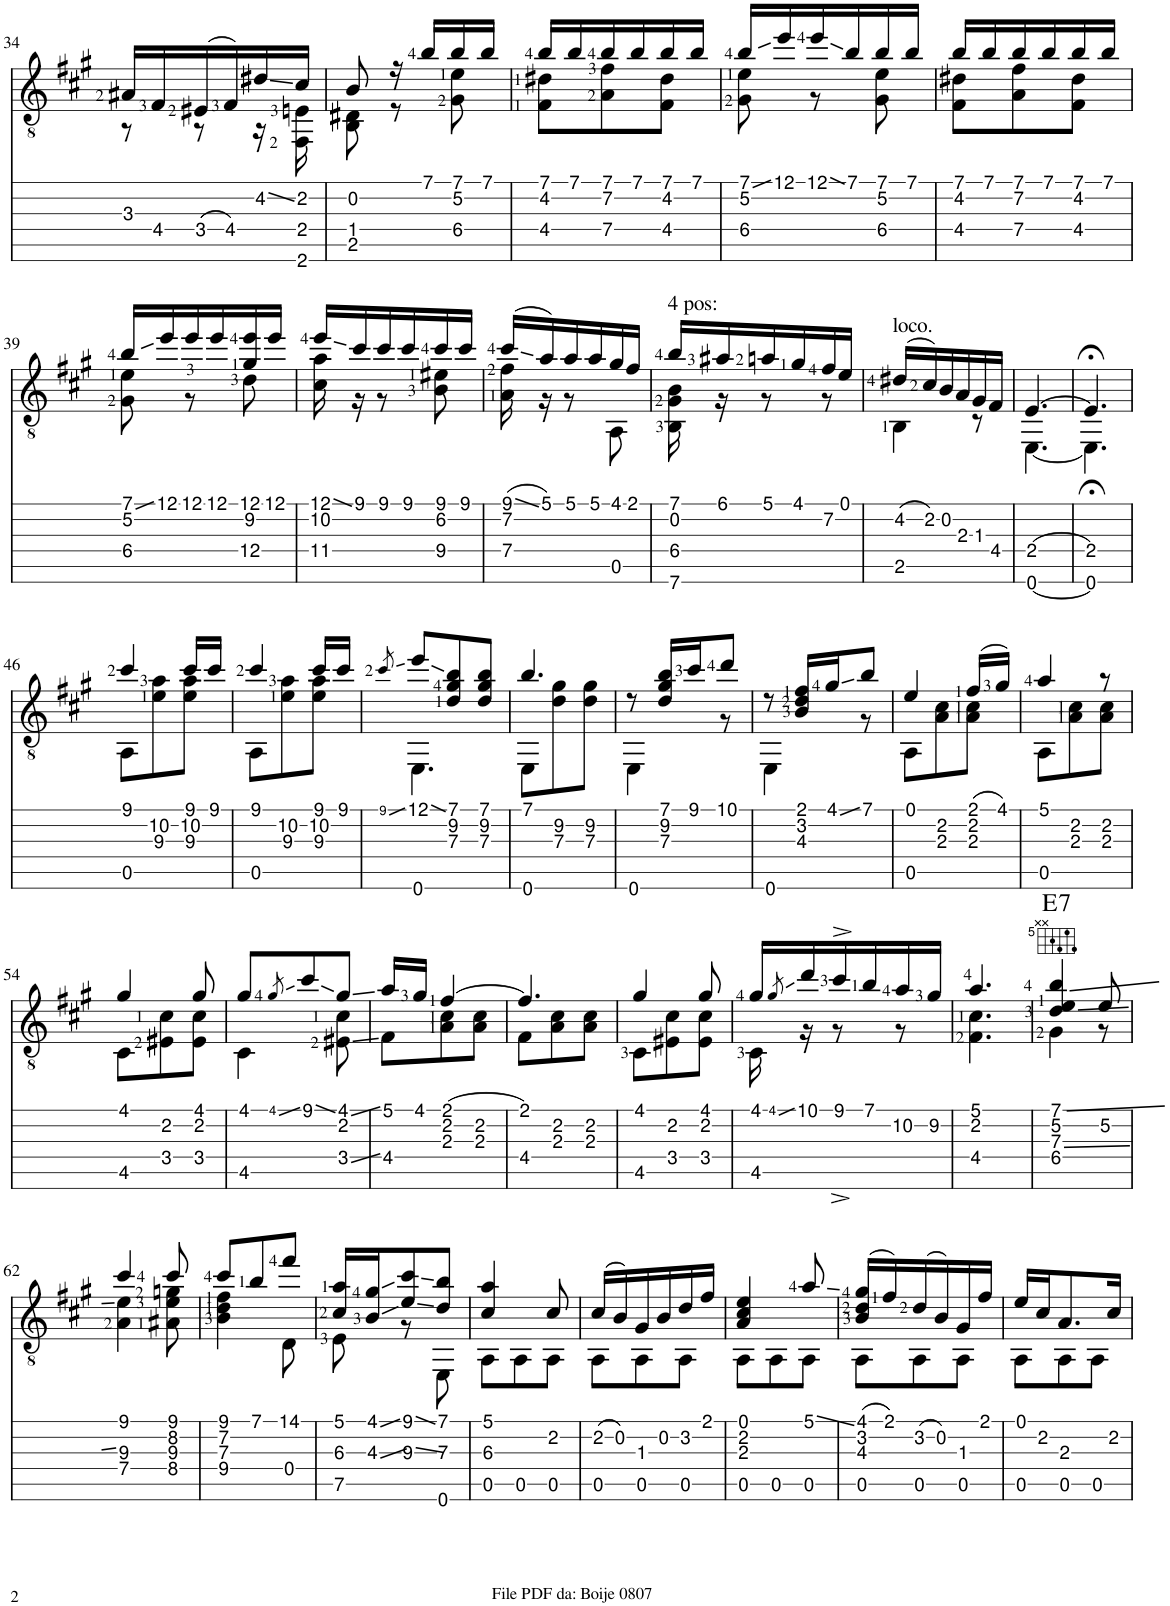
**kern	**kern	**harte
*part1	*part1	*part1
*staff2	*staff1	*
*I"Guitar	*	*
*I'Guit.	*	*
!!LO:PB:g=z
*	*clefGv2	*
*k[f#c#g#]	*k[f#c#g#]	*
*M3/8	*M3/8	*
=34	=34	=34
*^	*^	*
16A#LL	8r	16A#X/LL	8r	.
16F#	.	16F#/	.	.
16E#	8r	(16E#X/	8r	.
16F#	.	16F#/)	.	.
16d#	16r	16d#X/	16r	.
16c#JJ	16FF# 16E	16c#/JJ	16FF#\ 16En\	.
=35	=35	=35	=35	=35
8B	8BB 8D#	8B/	8BB\ 8D#X\	.
16r	8r	16r	8r	.
16bLL	.	16b/LL	.	.
16b	8G# 8e	16b/	8G#\ 8e\	.
16bJJ	.	16b/JJ	.	.
=36	=36	=36	=36	=36
16bLL	8F#\ 8d#\L	16b/LL	8F#\ 8d#X\L	.
16b	.	16b/	.	.
16b	8A\ 8f#\	16b/	8A\ 8f#\	.
16b	.	16b/	.	.
16b	8F#\ 8d#\J	16b/	8F#\ 8d#\J	.
16bJJ	.	16b/JJ	.	.
=37	=37	=37	=37	=37
16bLL	8G# 8e	16b/LL	8G#\ 8e\	.
16ee	.	16ee/	.	.
16ee	8r	16ee/	8r	.
16b	.	16b/	.	.
16b	8G# 8e	16b/	8G#\ 8e\	.
16bJJ	.	16b/JJ	.	.
=38	=38	=38	=38	=38
16bLL	8F#\ 8d#\L	16b/LL	8F#\ 8d#X\L	.
16b	.	16b/	.	.
16b	8A\ 8f#\	16b/	8A\ 8f#\	.
16b	.	16b/	.	.
16b	8F#\ 8d#\J	16b/	8F#\ 8d#\J	.
16bJJ	.	16b/JJ	.	.
!!LO:LB:g=z	!!
=39	=39	=39	=39	=39
16bLL	8G# 8e	16b/LL	8G#\ 8e\	.
16ee	.	16ee/	.	.
16ee	8r	16ee/	8r	.
16ee	.	16ee/	.	.
16g#\ 16ee\	8d	16g#/ 16ee/	8d\	.
16eeJJ	.	16ee/JJ	.	.
=40	=40	=40	=40	=40
16eeLL	16c# 16a	16ee/LL	16c#\ 16a\	.
16cc#	16r	16cc#/	16r	.
16cc#	8r	16cc#/	8r	.
16cc#	.	16cc#/	.	.
16cc#	8B 8e#	16cc#/	8B\ 8e#X\	.
16cc#JJ	.	16cc#/JJ	.	.
=41	=41	=41	=41	=41
16cc#LL	16A 16f#	(16cc#/LL	16A\ 16f#\	.
16a	16r	16a/)	16r	.
16a	8r	16a/	8r	.
16a	.	16a/	.	.
16g#	8AA	16g#/	8AA\	.
16f#JJ	.	16f#/JJ	.	.
=42	=42	=42	=42	=42
!	!	!LO:TX:a:t=4 pos&colon;	!	!
16bLL	16BB 16G# 16B	16b/LL	16BB\ 16G#\ 16B\	.
16a#	16r	16a#X/	16r	.
16a	8r	16an/	8r	.
16g#	.	16g#/	.	.
16f#	8r	16f#/	8r	.
16eJJ	.	16e/JJ	.	.
=43	=43	=43	=43	=43
!	!	!LO:TX:a:t=loco.	!	!
16d#LL	4BB	(16d#X/LL	4BB\	.
16c#	.	16c#/)	.	.
16B	.	16B/	.	.
16A	.	16A/	.	.
16G#	8r	16G#/	8r	.
16F#JJ	.	16F#/JJ	.	.
=44	=44	=44	=44	=44
[4.E	[4.EE	[4.E/	[4.EE\	.
=45	=45	=45	=45	=45
4.E;<]	4.EE]	4.E;</]	4.EE\]	.
!!LO:LB:g=z	!!
=46	=46	=46	=46	=46
4cc#	8AAL	4cc#/	8AA\L	.
.	8e\ 8a\	.	8e\ 8a\	.
16cc#LL	8e\ 8a\J	16cc#/LL	8e\ 8a\J	.
16cc#JJ	.	16cc#/JJ	.	.
=47	=47	=47	=47	=47
4cc#	8AAL	4cc#/	8AA\L	.
.	8e\ 8a\	.	8e\ 8a\	.
16cc#LL	8e\ 8a\J	16cc#/LL	8e\ 8a\J	.
16cc#JJ	.	16cc#/JJ	.	.
=48	=48	=48	=48	=48
qcc#	.	8qcc#/	.	.
8eeL	4.EE	8ee/L	4.EE\	.
8d\ 8g#\ 8b\	.	8d/ 8g#/ 8b/	.	.
8d\ 8g#\ 8b\J	.	8d/ 8g#/ 8b/J	.	.
=49	=49	=49	=49	=49
4.b	8EEL	4.b/	8EE\L	.
.	8d\ 8g#\	.	8d\ 8g#\	.
.	8d\ 8g#\J	.	8d\ 8g#\J	.
=50	=50	=50	=50	=50
8r	4EE	8r	4EE\	.
16d\ 16g#\ 16b\LL	.	16d/ 16g#/ 16b/LL	.	.
16cc#J	.	16cc#/J	.	.
8ddJ	8r	8dd/J	8r	.
=51	=51	=51	=51	=51
8r	4EE	8r	4EE\	.
16B\ 16d\ 16f#\LL	.	16B/ 16d/ 16f#/LL	.	.
16g#J	.	16g#/J	.	.
8bJ	8r	8b/J	8r	.
=52	=52	=52	=52	=52
4e	8AAL	4e/	8AA\L	.
.	8A\ 8c#\	.	8A\ 8c#\	.
16f#LL	8A\ 8c#\J	(16f#/LL	8A\ 8c#\J	.
16g#JJ	.	16g#/JJ)	.	.
=53	=53	=53	=53	=53
4a	8AAL	4a/	8AA\L	.
.	8A\ 8c#\	.	8A\ 8c#\	.
8r	8A\ 8c#\J	8r	8A\ 8c#\J	.
!!LO:LB:g=z	!!
=54	=54	=54	=54	=54
4g#	8C#L	4g#/	8C#\L	.
.	8E#X\ 8c#\	.	8E#X\ 8c#\	.
8g#	8E#\ 8c#\J	8g#/	8E#\ 8c#\J	.
=55	=55	=55	=55	=55
8g#L	4C#	8g#/L	4C#\	.
qg#	.	8qg#/	.	.
8cc#	.	8cc#/	.	.
8g#J	8E#X 8c#	8g#/J	8E#X\ 8c#\	.
=56	=56	=56	=56	=56
16aLL	8F#L	16a/LL	8F#\L	.
16g#JJ	.	16g#/JJ	.	.
[4f#	8A\ 8c#\	[4f#/	8A\ 8c#\	.
.	8A\ 8c#\J	.	8A\ 8c#\J	.
=57	=57	=57	=57	=57
4.f#]	8F#L	4.f#/]	8F#\L	.
.	8A\ 8c#\	.	8A\ 8c#\	.
.	8A\ 8c#\J	.	8A\ 8c#\J	.
=58	=58	=58	=58	=58
4g#	8C#L	4g#/	8C#\L	.
.	8E#X\ 8c#\	.	8E#X\ 8c#\	.
8g#	8E#\ 8c#\J	8g#/	8E#\ 8c#\J	.
=59	=59	=59	=59	=59
16g#LL	16C#	16g#/LL	16C#\	.
qg#	.	8qg#/	.	.
16dd	16r	16dd/	16r	.
16cc#^	8r	16cc#^/	8r	.
16b	.	16b/	.	.
16a	8r	16a/	8r	.
16g#JJ	.	16g#/JJ	.	.
=60	=60	=60	=60	=60
4.a	4.F# 4.c#	4.a/	4.F#\ 4.c#\	.
=61	=61	=61	=61	=61
!	!	!	!	!LO:H:kt=7
4d 4e 4b	4G#	4d/ 4e/ 4b/	4G#\	E:7
8e	8r	8e/	8r	.
!!LO:LB:g=z	!!
=62	=62	=62	=62	=62
4cc#	4A 4e	4cc#/	4A\ 4e\	.
8cc#	8A#X 8e 8gn	8cc#/	8A#X\ 8e\ 8gn\	.
=63	=63	=63	=63	=63
8cc#L	4B 4d 4f#	8cc#/L	4B\ 4d\ 4f#\	.
8b	.	8b/	.	.
8ff#J	8D	8ff#/J	8D\	.
=64	=64	=64	=64	=64
16c#\ 16a\LL	8E	16c#/ 16a/LL	8E\	.
16B\ 16g#\J	.	16B/ 16g#/J	.	.
8e\ 8cc#\	8r	8e/ 8cc#/	8r	.
8d\ 8b\J	8EE	8d/ 8b/J	8EE\	.
=65	=65	=65	=65	=65
4c# 4a	8AAL	4c#/ 4a/	8AA\L	.
.	8AA	.	8AA\	.
8c#	8AAJ	8c#/	8AA\J	.
=66	=66	=66	=66	=66
16c#LL	8AAL	(16c#/LL	8AA\L	.
16B	.	16B/)	.	.
16G#	8AA	16G#/	8AA\	.
16B	.	16B/	.	.
16d	8AAJ	16d/	8AA\J	.
16f#JJ	.	16f#/JJ	.	.
=67	=67	=67	=67	=67
4A 4c# 4e	8AAL	4A/ 4c#/ 4e/	8AA\L	.
.	8AA	.	8AA\	.
8a	8AAJ	8a/	8AA\J	.
=68	=68	=68	=68	=68
16B\ 16d\ 16g#\LL	8AAL	(16B/ 16d/ 16g#/LL	8AA\L	.
16f#	.	16f#/)	.	.
16d	8AA	(16d/	8AA\	.
16B	.	16B/)	.	.
16G#	8AAJ	16G#/	8AA\J	.
16f#JJ	.	16f#/JJ	.	.
=69	=69	=69	=69	=69
16eLL	8AAL	16e/LL	8AA\L	.
16c#J	.	16c#/J	.	.
8.A	8AA	8.A/	8AA\	.
.	8AAJ	.	8AA\J	.
16c#Jk	.	16c#/Jk	.	.
*v	*v	*	*	*
*	*v	*v	*
=	=	=
*-	*-	*-
